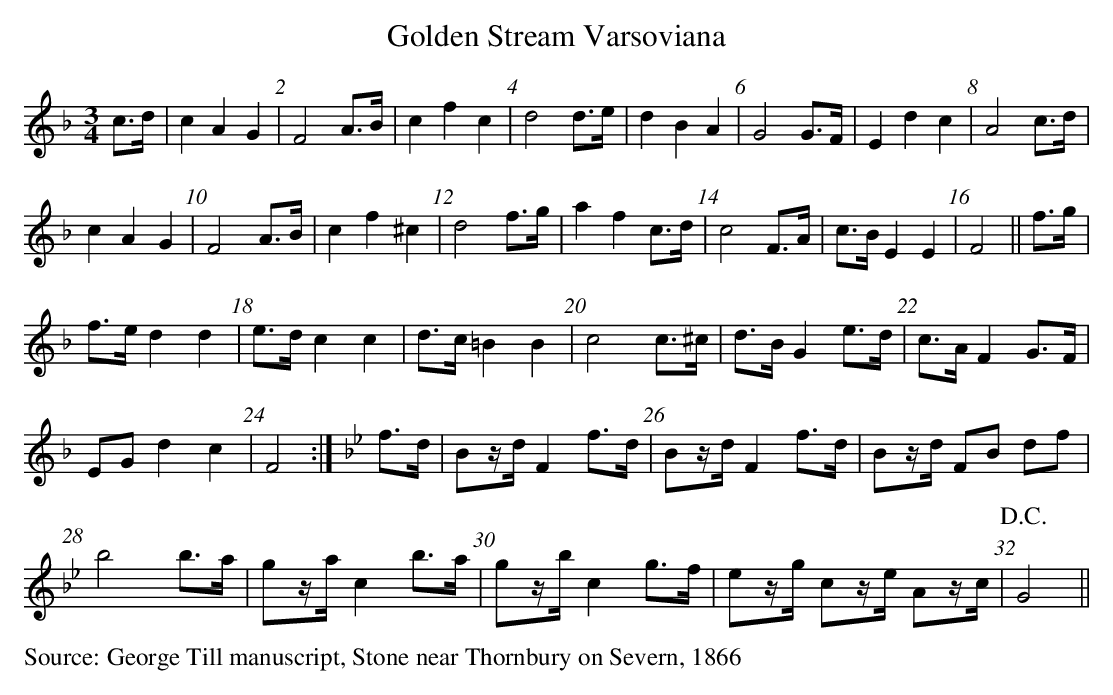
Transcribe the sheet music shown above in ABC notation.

X:1
T:Golden Stream Varsoviana
U:P=!D.C.!
M:3/4
L:1/8
K:F
c>d | c2 A2 G2 | F4 A>B | c2 f2 c2 | d4 d>e |\
 d2 B2 A2 | G4 G>F | E2 d2c2 | A4 c>d |
 c2 A2 G2 | F4 A>B | c2 f2 ^c2 | d4 f>g |\
 a2 f2 c>d | c4 F>A | c>B E2 E2 | F4 || f>g |
f>e d2 d2 | e>d c2 c2 | d>c =B2 B2 | c4 c>^c |\
d>B G2 e>d | c>A F2 G>F |
EG d2 c2 | F4 :|\
K: Gmin
f>d|Bz/2d/2F2f>d|Bz/2d/2 F2 f>d | Bz/2d/2 FB df |
b4 b>a |\
 gz/2a/2 c2 b>a | gz/2b/2 c2 g>f | ez/2g/2 cz/2e/2 Az/2c/2|PG4||
